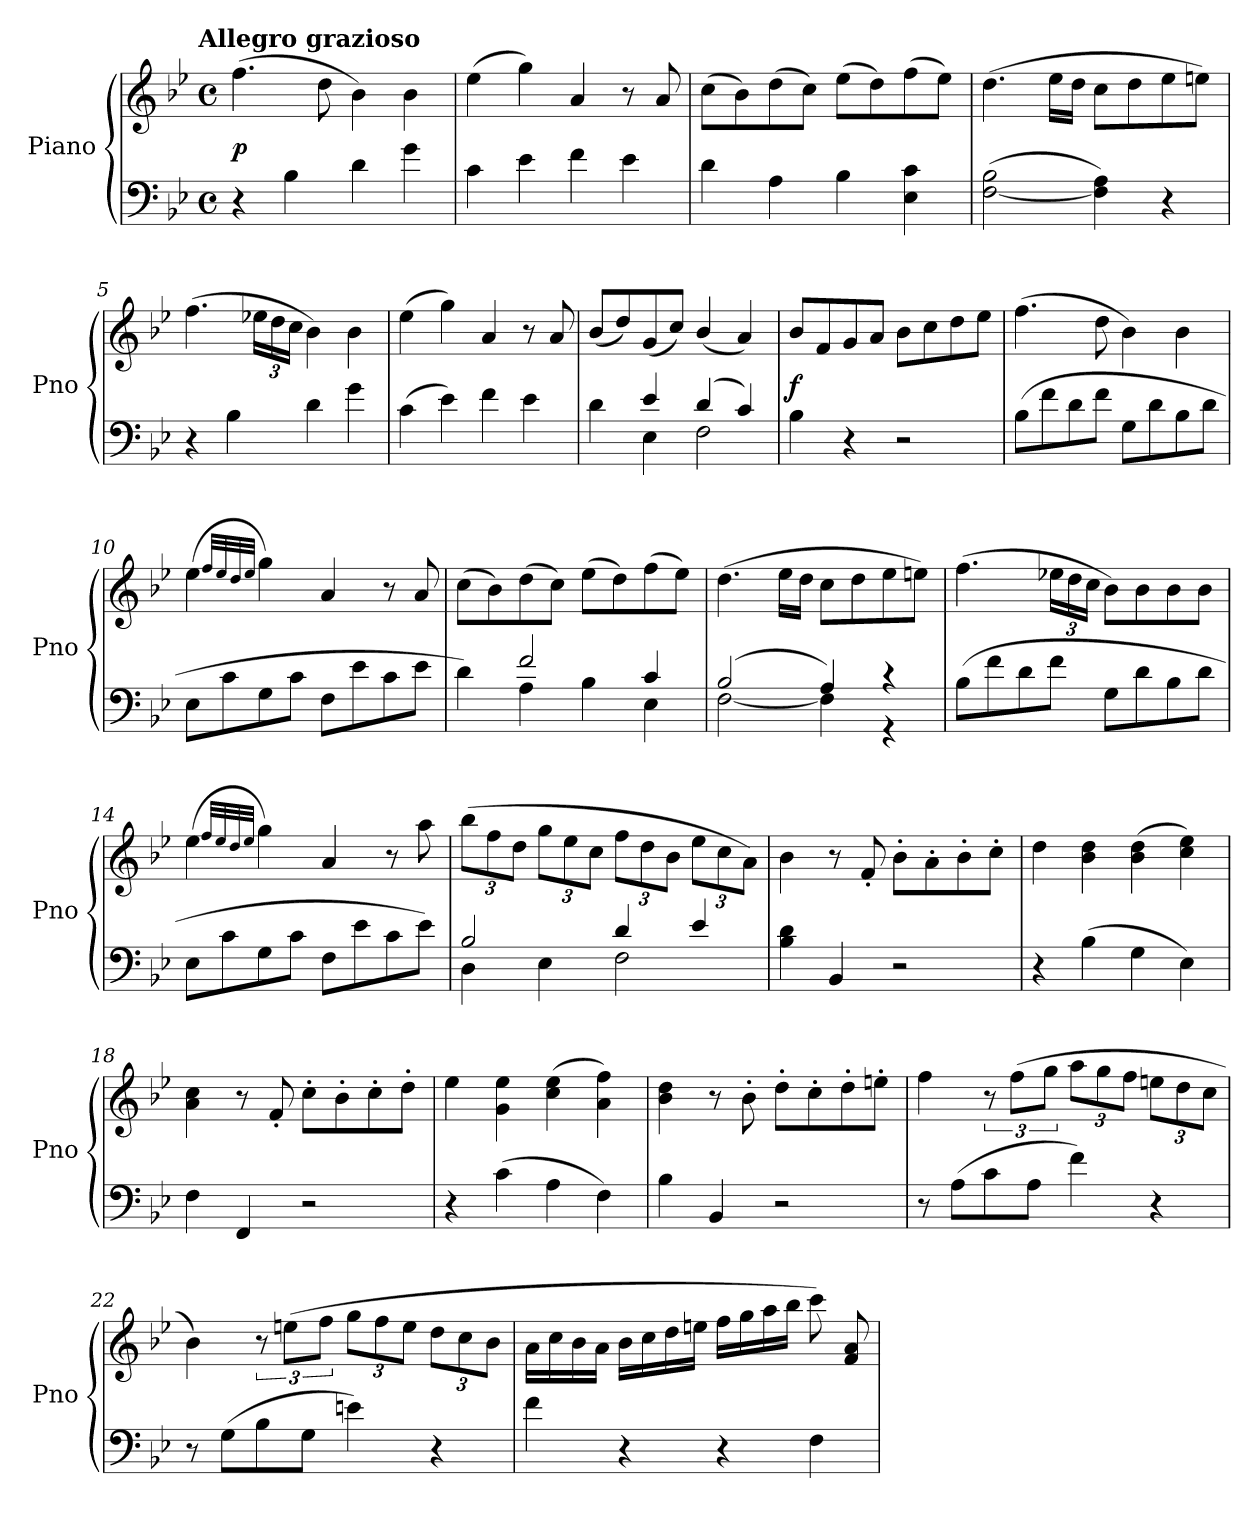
**kern	**kern	**dynam
*part1	*part1	*part1
*staff2	*staff1	*staff1/2
*I"Piano	*	*
*I'Pno	*	*
*clefF4	*clefG2	*
*k[b-e-]	*k[b-e-]	*
*B-:	*B-:	*
!!LO:TX:omd:t=Allegro grazioso
*M4/4	*M4/4	*
*met(c)	*met(c)	*
*MM144	*MM144	*
=1	=1	=1
4r	(4.ff	p
4B-	.	.
.	8dd	.
4d	4b-)	.
4g	4b-	.
=2	=2	=2
4c	(4ee-	.
4e-	4gg)	.
4f	4a	.
4e-	8r	.
.	8a	.
=3	=3	=3
4d	(8ccL	.
.	8b-)	.
4A	(8dd	.
.	8ccJ)	.
4B-	(8ee-L	.
.	8dd)	.
4E- 4c	(8ff	.
.	8ee-J)	.
=4	=4	=4
([2F 2B-	(4.dd	.
.	16ee-LL	.
.	16ddJJ	.
4F] 4A)	8ccL	.
.	8dd	.
4r	8ee-	.
.	8eenJ)	.
=5	=5	=5
4r	(4.ff	.
4B-	.	.
.	24ee-XLL	.
.	24dd	.
.	24ccJJ	.
4d	4b-)	.
4g	4b-	.
=6	=6	=6
(4c	(4ee-	.
4e-)	4gg)	.
4f	4a	.
4e-	8r	.
.	8a	.
=7	=7	=7
*^	*	*
4ryy	4d	(8b-/L	.
.	.	8dd/)	.
4e-	4E-	(8g/	.
.	.	8cc/J)	.
(4d	2F	(4b-/	.
4c)	.	4a)	.
*v	*v	*	*
=8	=8	=8
4B-	8b-L	f
.	8f	.
4r	8g	.
.	8aJ	.
2r	8b-L	.
.	8cc	.
.	8dd	.
.	8ee-J	.
=9	=9	=9
(8B-L	(4.ff	.
8f	.	.
8d	.	.
8fJ	8dd	.
8GL	4b-)	.
8d	.	.
8B-	4b-	.
8dJ	.	.
=10	=10	=10
8E-L	(4ee-	.
8c	.	.
.	32qffLLL	.
.	32qee-	.
.	32qdd	.
.	32qee-JJJ	.
8G	4gg)	.
8cJ	.	.
8FL	4a	.
8e-	.	.
8c	8r	.
8e-J	8a	.
=11	=11	=11
*^	*	*
4ryy	4d)	(8ccL	.
.	.	8b-)	.
2f	4A	(8dd	.
.	.	8ccJ)	.
.	4B-	(8ee-L	.
.	.	8dd)	.
4c	4E-	(8ff	.
.	.	8ee-J)	.
=12	=12	=12	=12
(2B-	[2F	(4.dd	.
.	.	16ee-LL	.
.	.	16ddJJ	.
4A)	4F]	8ccL	.
.	.	8dd	.
4r	4r	8ee-	.
.	.	8eenJ)	.
*v	*v	*	*
=13	=13	=13
(8B-L	(4.ff	.
8f	.	.
8d	.	.
8fJ	24ee-XLL	.
.	24dd	.
.	24ccJJ	.
8GL	8b-L)	.
8d	8b-	.
8B-	8b-	.
8dJ	8b-J	.
=14	=14	=14
8E-L	(4ee-	.
8c	.	.
.	32qffLLL	.
.	32qee-	.
.	32qdd	.
.	32qee-JJJ	.
8G	4gg)	.
8cJ	.	.
8FL	4a	.
8e-	.	.
8c	8r	.
8e-J)	8aa	.
=15	=15	=15
*^	*	*
2B-	4D	(12bb-L	.
.	.	12ff	.
.	.	12ddJ	.
.	4E-	12ggL	.
.	.	12ee-	.
.	.	12ccJ	.
4d	2F	12ffL	.
.	.	12dd	.
.	.	12b-J	.
4e-	.	12ee-L	.
.	.	12cc	.
.	.	12aJ)	.
*v	*v	*	*
=16	=16	=16
4B- 4d	4b-	.
4BB-	8r	.
.	8f'	.
2r	8b-'L	.
.	8a'	.
.	8b-'	.
.	8cc'J	.
=17	=17	=17
4r	4dd	.
(4B-	4b- 4dd	.
4G	(4b- 4dd	.
4E-)	4cc 4ee-)	.
=18	=18	=18
4F	4a 4cc	.
4FF	8r	.
.	8f'	.
2r	8cc'L	.
.	8b-'	.
.	8cc'	.
.	8dd'J	.
=19	=19	=19
4r	4ee-	.
(4c	4g 4ee-	.
4A	(4cc 4ee-	.
4F)	4a 4ff)	.
=20	=20	=20
4B-	4b- 4dd	.
4BB-	8r	.
.	8b-'	.
2r	8dd'L	.
.	8cc'	.
.	8dd'	.
.	8een'J	.
=21	=21	=21
8r	4ff	.
(8AL	.	.
8c	12r	.
.	(12ffL	.
8AJ	.	.
.	12ggJ	.
4f)	12aaL	.
.	12gg	.
.	12ffJ	.
4r	12eenL	.
.	12dd	.
.	12ccJ	.
=22	=22	=22
8r	4b-)	.
(8GL	.	.
8B-	12r	.
.	(12eenL	.
8GJ	.	.
.	12ffJ	.
4en)	12ggL	.
.	12ff	.
.	12eeJ	.
4r	12ddL	.
.	12cc	.
.	12b-J	.
=23	=23	=23
4f	16a\LL	.
.	16cc\	.
.	16b-\	.
.	16a\JJ	.
4r	16b-LL	.
.	16cc	.
.	16dd	.
.	16eenJJ	.
4r	16ffLL	.
.	16gg	.
.	16aa	.
.	16bb-JJ	.
4F	8ccc)	.
.	8f 8a	.
=	=	=
*-	*-	*-
